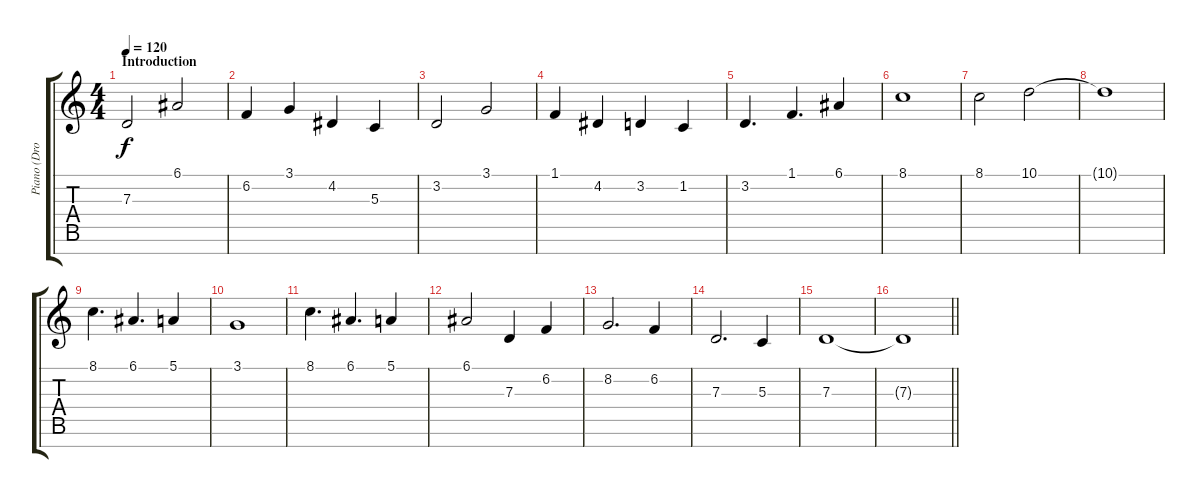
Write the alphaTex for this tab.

\track ("Piano (Droite Moyenne)" "Piano (Dro") {instrument acousticgrandpiano}
\staff {score tabs}
\tuning (E4 B3 G3 D3 A2 E2 B1) {hide}
\ts (4 4)
\section ("" "Introduction ")
\tempo 120
\clef g2
\ks c
7.3.2{dy f instrument acousticgrandpiano} 6.1.2 |
6.2.4 3.1.4 4.2.4 5.3.4 |
3.2.2 3.1.2 |
1.1.4 4.2.4 3.2.4 1.2.4 |
3.2.4{d} 1.1.4{d} 6.1.4 |
8.1.1 |
8.1.2 10.1.2 |
10.1{t}.1 |
8.1.4{d} 6.1.4{d} 5.1.4 |
3.1.1 |
8.1.4{d} 6.1.4{d} 5.1.4 |
6.1.2 7.3.4 6.2.4 |
8.2.2{d} 6.2.4 |
7.3.2{d} 5.3.4 |
7.3.1 |
\barLineRight lightlight
7.3{t}.1
